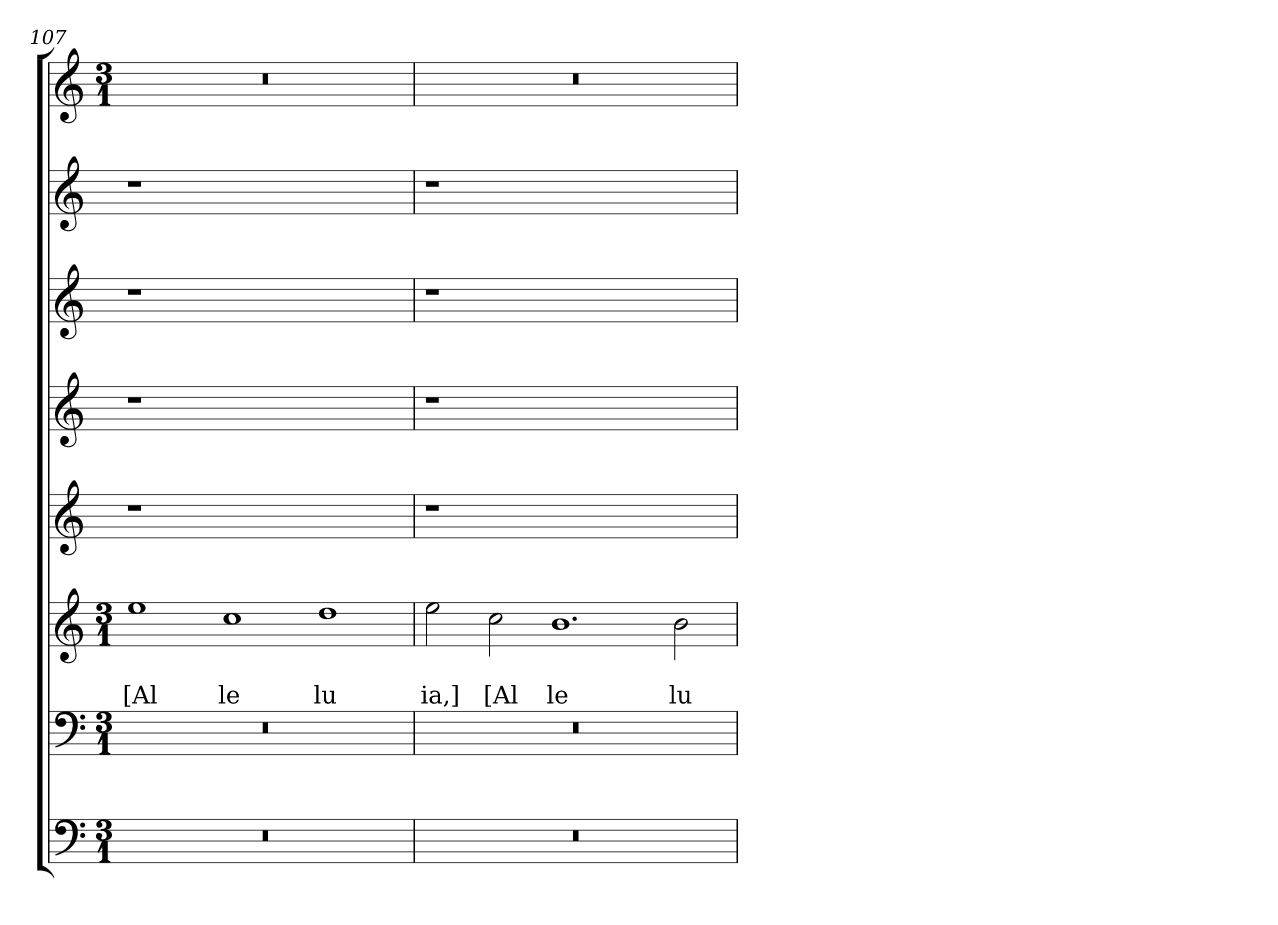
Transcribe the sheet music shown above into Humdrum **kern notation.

**kern	**kern	**kern	**text	**text	**kern	**kern	**kern	**kern	**kern
*part8	*part7	*part6	*part6	*part6	*part5	*part4	*part3	*part2	*part1
*staff8	*staff7	*staff6	*staff6	*staff6	*staff5	*staff4	*staff3	*staff2	*staff1
*clefF4	*clefF4	*clefG2	*	*	*clefG2	*clefG2	*clefG2	*clefG2	*clefG2
*k[]	*k[]	*k[]	*	*	*k[]	*k[]	*k[]	*k[]	*k[]
*C:	*C:	*C:	*	*	*C:	*C:	*C:	*C:	*C:
*M3/1	*M3/1	*M3/1	*	*	*	*	*	*	*M3/1
=107	=107	=107	=107	=107	=107	=107	=107	=107	=107
!	!	!	!	!LO:LY:b	!	!	!	!	!
0.r	0.r	1ee	.	[Al	1r	1r	1r	1r	0.r
!	!	!	!	!LO:LY:b	!	!	!	!	!
.	.	1cc	.	le	0ryy	0ryy	0ryy	0ryy	.
!	!	!	!	!LO:LY:b	!	!	!	!	!
.	.	1dd	.	lu	.	.	.	.	.
=108	=108	=108	=108	=108	=108	=108	=108	=108	=108
!	!	!	!	!LO:LY:b	!	!	!	!	!
0.r	0.r	2ee>\	.	ia,]	1r	1r	1r	1r	0.r
!	!	!	!	!LO:LY:b	!	!	!	!	!
.	.	2cc\	.	[Al	.	.	.	.	.
!	!	!	!	!LO:LY:b	!	!	!	!	!
.	.	1.b	.	le	0ryy	0ryy	0ryy	0ryy	.
!	!	!	!	!LO:LY:b	!	!	!	!	!
.	.	2b\	.	lu	.	.	.	.	.
=	=	=	=	=	=	=	=	=	=
*-	*-	*-	*-	*-	*-	*-	*-	*-	*-
